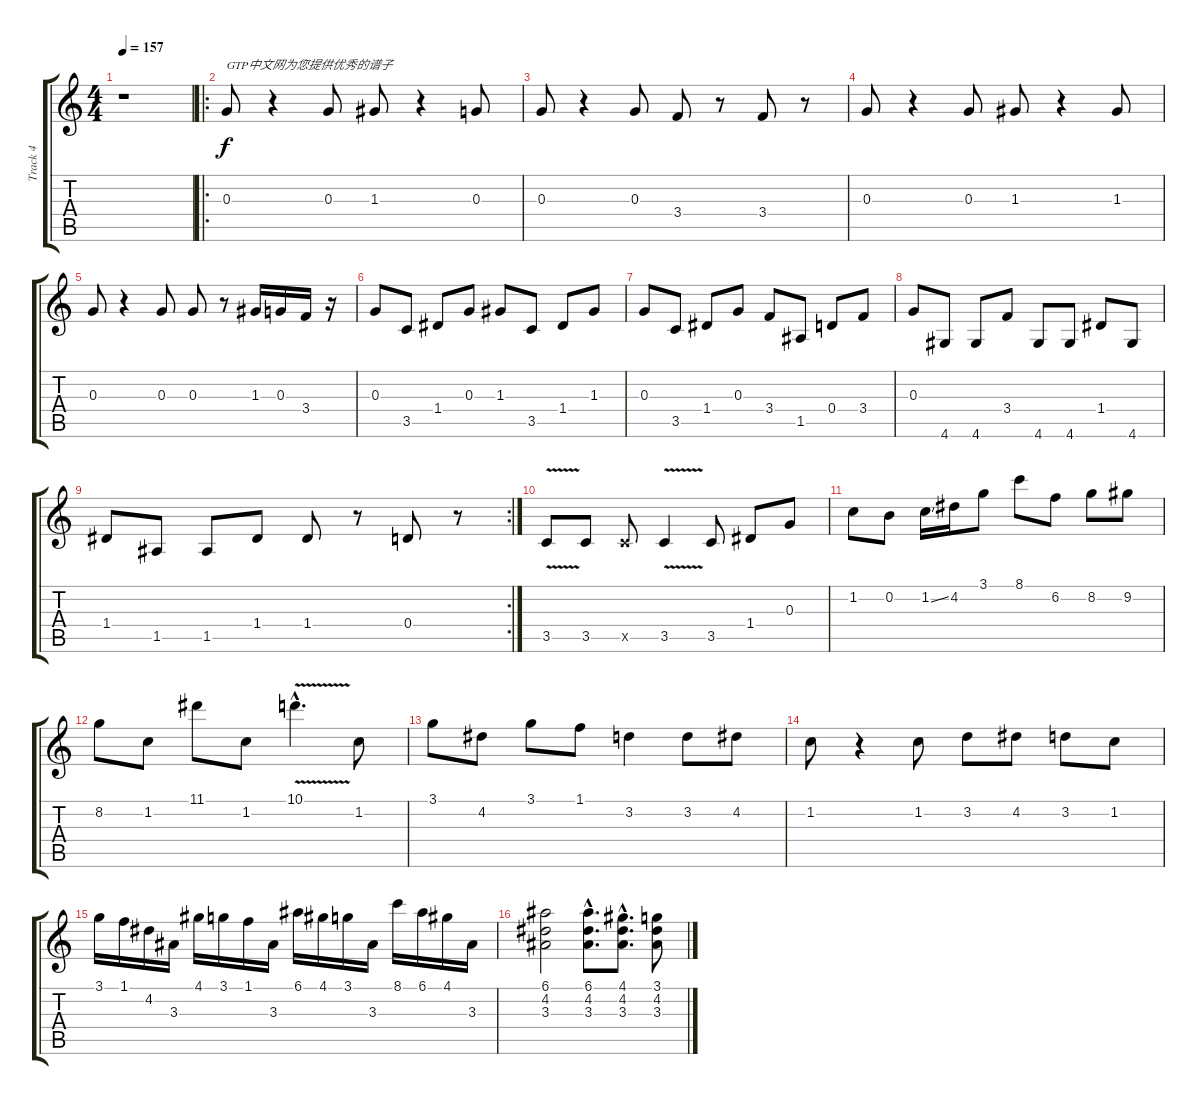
\track ("Track 4" "Track 4") {instrument overdrivenguitar}
\staff {score tabs}
\tuning (E4 B3 G3 D3 A2 E2) {hide}
\ts (4 4)
\tempo 157
\clef g2
\ks c
r.1{dy f} |
\ro
0.3.8{txt "GTP中文网为您提供优秀的谱子"} r.4 0.3.8 1.3.8 r.4 0.3.8 |
0.3.8 r.4 0.3.8 3.4.8 r.8 3.4.8 r.8 |
0.3.8 r.4 0.3.8 1.3.8 r.4 1.3.8 |
0.3.8 r.4 0.3.8 0.3.8 r.8 1.3.16 0.3.16 3.4.16 r.16 |
0.3.8 3.5.8 1.4.8 0.3.8 1.3.8 3.5.8 1.4.8 1.3.8 |
0.3.8 3.5.8 1.4.8 0.3.8 3.4.8 1.5.8 0.4.8 3.4.8 |
0.3.8 4.6.8 4.6.8 3.4.8 4.6.8 4.6.8 1.4.8 4.6.8 |
\rc 2
1.4.8 1.5.8 1.5.8 1.4.8 1.4.8 r.8 0.4.8 r.8 |
3.5{v}.8 3.5.8 3.5{x}.8 3.5{v}.4 3.5.8 1.4.8 0.3.8 |
1.2.8 0.2.8 1.2{ss}.16 4.2.16 3.1.8 8.1.8 6.2.8 8.2.8 9.2.8 |
8.2.8 1.2.8 11.1.8 1.2.8 10.1{v hac}.4{d} 1.2.8 |
3.1.8 4.2.8 3.1.8 1.1.8 3.2.4 3.2.8 4.2.8 |
1.2.8 r.4 1.2.8 3.2.8 4.2.8 3.2.8 1.2.8 |
3.1.16 1.1.16 4.2.16 3.3.16 4.1.16 3.1.16 1.1.16 3.3.16 6.1.16 4.1.16 3.1.16 3.3.16 8.1.16 6.1.16 4.1.16 3.3.16 |
(6.1 4.2 3.3).2 (6.1{hac} 4.2{hac} 3.3{hac}).8{d} (4.1{hac} 4.2{hac} 3.3{hac}).8{d} (3.1 4.2 3.3).8
